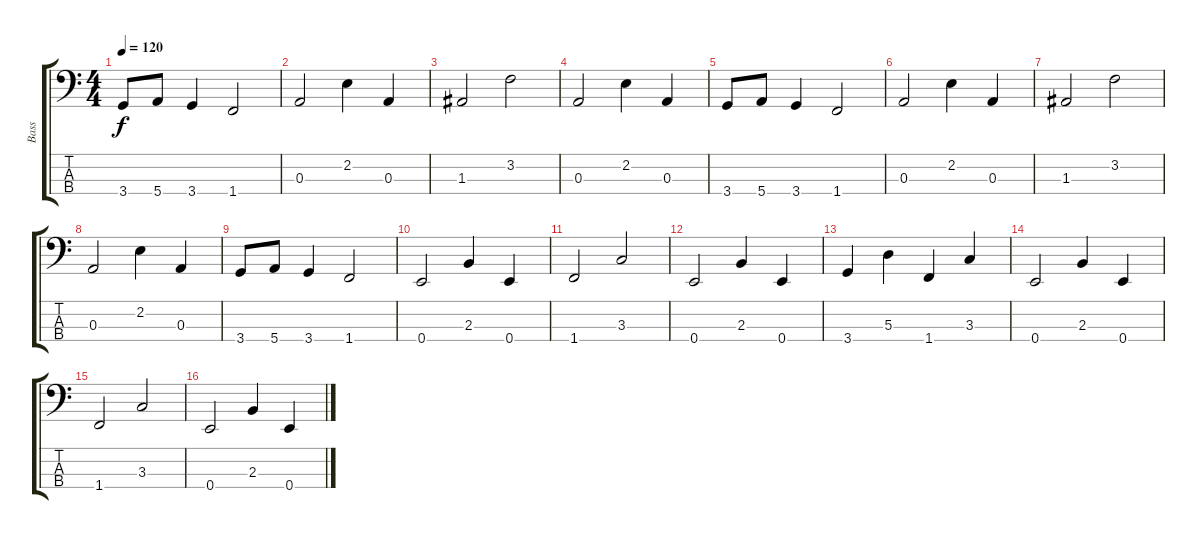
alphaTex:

\track ("Bass" "Bass") {instrument electricbassfinger}
\staff {score tabs}
\tuning (G2 D2 A1 E1) {hide}
\ts (4 4)
\tempo 120
\clef f4
\ks c
3.4.8{dy f} 5.4.8 3.4.4 1.4.2 |
0.3.2 2.2.4 0.3.4 |
1.3.2 3.2.2 |
0.3.2 2.2.4 0.3.4 |
3.4.8 5.4.8 3.4.4 1.4.2 |
0.3.2 2.2.4 0.3.4 |
1.3.2 3.2.2 |
0.3.2 2.2.4 0.3.4 |
3.4.8 5.4.8 3.4.4 1.4.2 |
0.4.2 2.3.4 0.4.4 |
1.4.2 3.3.2 |
0.4.2 2.3.4 0.4.4 |
3.4.4 5.3.4 1.4.4 3.3.4 |
0.4.2 2.3.4 0.4.4 |
1.4.2 3.3.2 |
0.4.2 2.3.4 0.4.4
